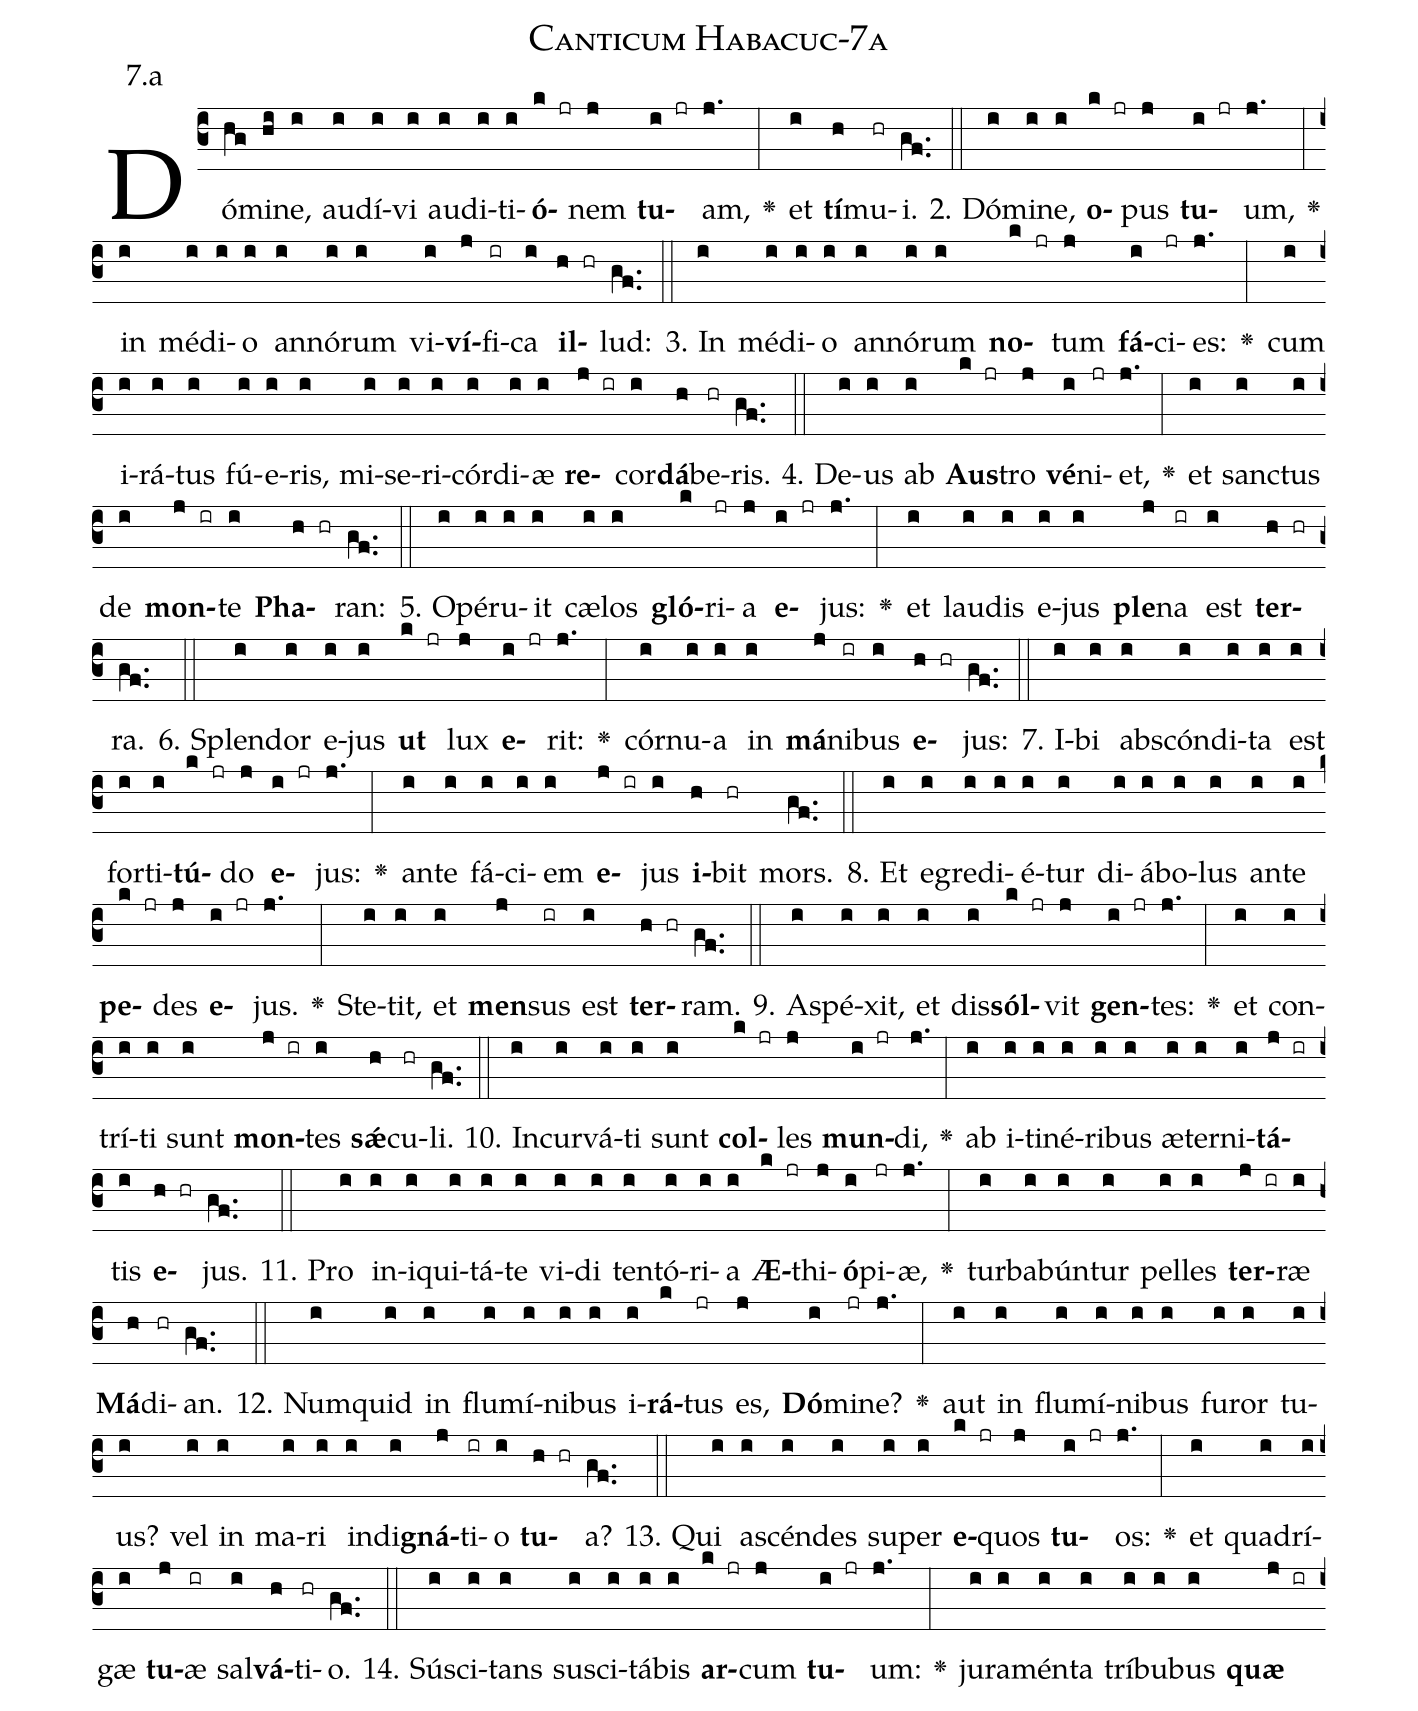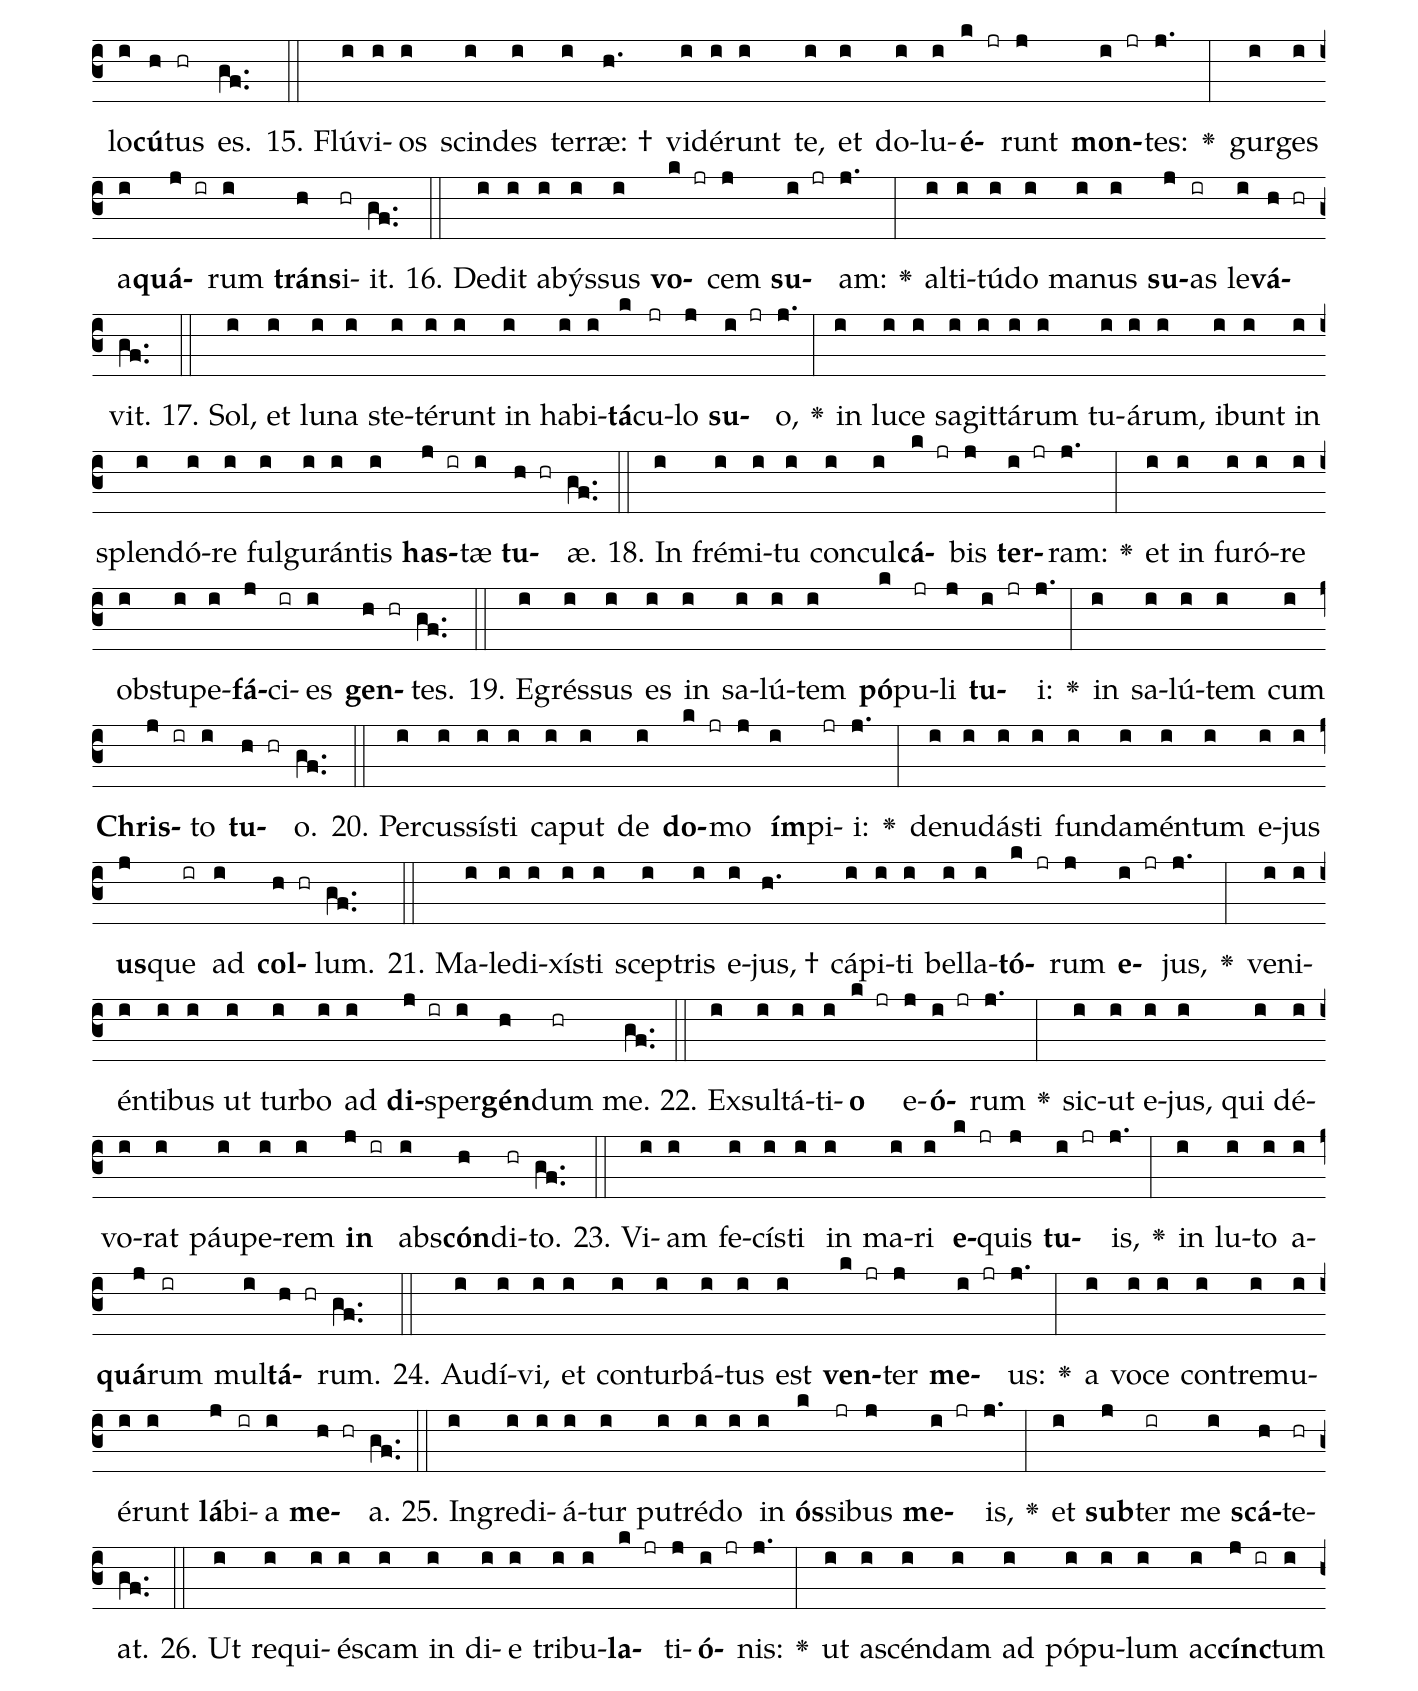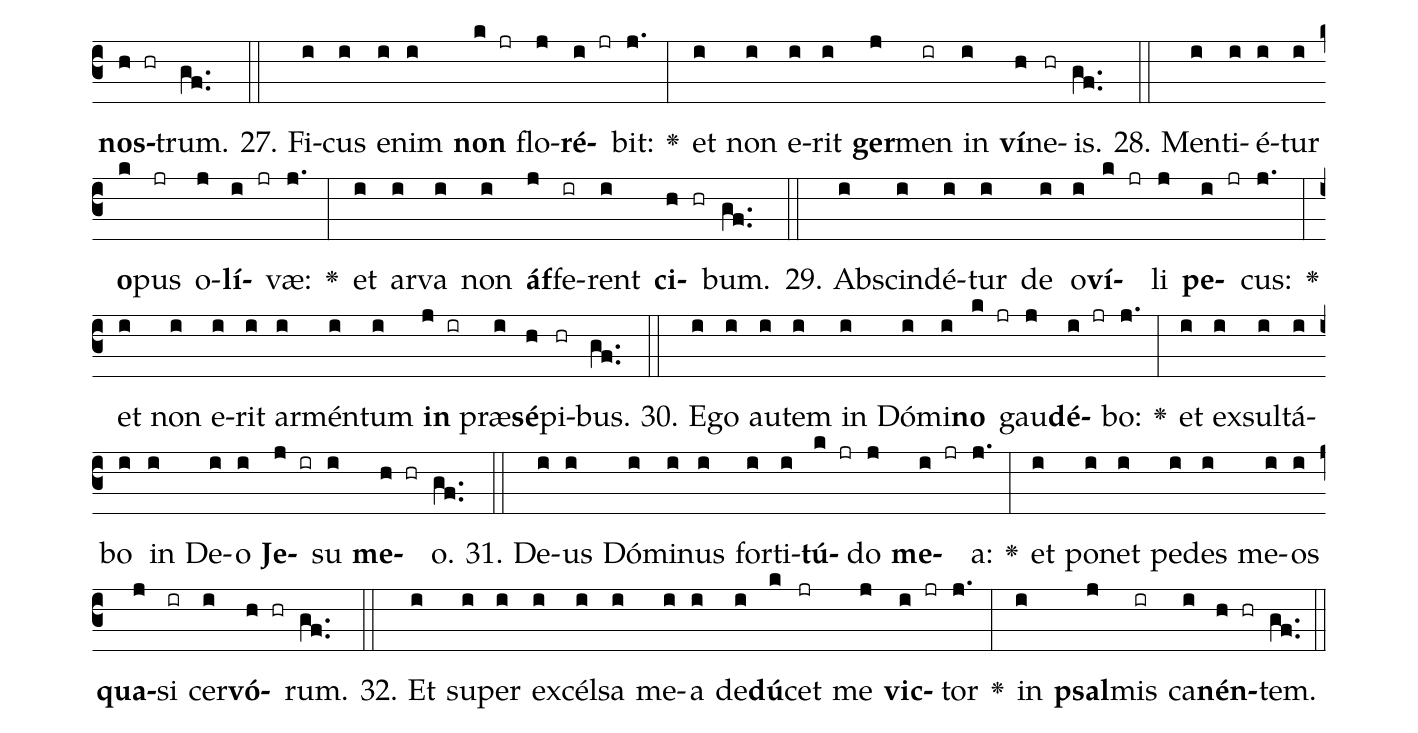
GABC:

name: Canticum Habacuc-7a;
annotation: 7.a;
%%
(c3)Dó(hg)mi(hi)ne,(i) au(i)dí(i)vi(i) au(i)di(i)ti(i)<b>ó</b>(k jr)nem(j) <b>tu</b>(i jr)am,(j.) <v>\greheightstar</v>(:) et(i) <b>tí</b>(h)mu(hr)i.(gf..) (::)
2. Dó(i)mi(i)ne,(i) <b>o</b>(k jr)pus(j) <b>tu</b>(i jr)um,(j.) <v>\greheightstar</v>(:) in(i) mé(i)di(i)o(i) an(i)nó(i)rum(i) vi(i)<b>ví</b>(j)fi(ir)ca(i) <b>il</b>(h hr)lud:(gf..) (::)
3. In(i) mé(i)di(i)o(i) an(i)nó(i)rum(i) <b>no</b>(k jr)tum(j) <b>fá</b>(i)ci(jr)es:(j.) <v>\greheightstar</v>(:) cum(i) i(i)rá(i)tus(i) fú(i)e(i)ris,(i) mi(i)se(i)ri(i)cór(i)di(i)æ(i) <b>re</b>(j ir)cor(i)<b>dá</b>(h)be(hr)ris.(gf..) (::)
4. De(i)us(i) ab(i) <b>Aus</b>(k jr)tro(j) <b>vé</b>(i)ni(jr)et,(j.) <v>\greheightstar</v>(:) et(i) sanc(i)tus(i) de(i) <b>mon</b>(j ir)te(i) <b>Pha</b>(h hr)ran:(gf..) (::)
5. O(i)pé(i)ru(i)it(i) cæ(i)los(i) <b>gló</b>(k)ri(jr)a(j) <b>e</b>(i jr)jus:(j.) <v>\greheightstar</v>(:) et(i) lau(i)dis(i) e(i)jus(i) <b>ple</b>(j)na(ir) est(i) <b>ter</b>(h hr)ra.(gf..) (::)
6. Splen(i)dor(i) e(i)jus(i) <b>ut</b>(k jr) lux(j) <b>e</b>(i jr)rit:(j.) <v>\greheightstar</v>(:) cór(i)nu(i)a(i) in(i) <b>má</b>(j)ni(ir)bus(i) <b>e</b>(h hr)jus:(gf..) (::)
7. I(i)bi(i) abs(i)cón(i)di(i)ta(i) est(i) for(i)ti(i)<b>tú</b>(k jr)do(j) <b>e</b>(i jr)jus:(j.) <v>\greheightstar</v>(:) an(i)te(i) fá(i)ci(i)em(i) <b>e</b>(j ir)jus(i) <b>i</b>(h)bit(hr) mors.(gf..) (::)
8. Et(i) e(i)gre(i)di(i)é(i)tur(i) di(i)á(i)bo(i)lus(i) an(i)te(i) <b>pe</b>(k jr)des(j) <b>e</b>(i jr)jus.(j.) <v>\greheightstar</v>(:) Ste(i)tit,(i) et(i) <b>men</b>(j)sus(ir) est(i) <b>ter</b>(h hr)ram.(gf..) (::)
9. A(i)spé(i)xit,(i) et(i) dis(i)<b>sól</b>(k jr)vit(j) <b>gen</b>(i jr)tes:(j.) <v>\greheightstar</v>(:) et(i) con(i)trí(i)ti(i) sunt(i) <b>mon</b>(j ir)tes(i) <b>sǽ</b>(h)cu(hr)li.(gf..) (::)
10. In(i)cur(i)vá(i)ti(i) sunt(i) <b>col</b>(k jr)les(j) <b>mun</b>(i jr)di,(j.) <v>\greheightstar</v>(:) ab(i) i(i)ti(i)né(i)ri(i)bus(i) æ(i)ter(i)ni(i)<b>tá</b>(j ir)tis(i) <b>e</b>(h hr)jus.(gf..) (::)
11. Pro(i) in(i)i(i)qui(i)tá(i)te(i) vi(i)di(i) ten(i)tó(i)ri(i)a(i) <b>Æ</b>(k jr)thi(j)<b>ó</b>(i)pi(jr)æ,(j.) <v>\greheightstar</v>(:) tur(i)ba(i)bún(i)tur(i) pel(i)les(i) <b>ter</b>(j ir)ræ(i) <b>Má</b>(h)di(hr)an.(gf..) (::)
12. Num(i)quid(i) in(i) flu(i)mí(i)ni(i)bus(i) i(i)<b>rá</b>(k)tus(jr) es,(j) <b>Dó</b>(i)mi(jr)ne?(j.) <v>\greheightstar</v>(:) aut(i) in(i) flu(i)mí(i)ni(i)bus(i) fu(i)ror(i) tu(i)us?(i) vel(i) in(i) ma(i)ri(i) in(i)di(i)<b>gná</b>(j)ti(ir)o(i) <b>tu</b>(h hr)a?(gf..) (::)
13. Qui(i) a(i)scén(i)des(i) su(i)per(i) <b>e</b>(k jr)quos(j) <b>tu</b>(i jr)os:(j.) <v>\greheightstar</v>(:) et(i) qua(i)drí(i)gæ(i) <b>tu</b>(j)æ(ir) sal(i)<b>vá</b>(h)ti(hr)o.(gf..) (::)
14. Sú(i)sci(i)tans(i) su(i)sci(i)tá(i)bis(i) <b>ar</b>(k jr)cum(j) <b>tu</b>(i jr)um:(j.) <v>\greheightstar</v>(:) ju(i)ra(i)mén(i)ta(i) trí(i)bu(i)bus(i) <b>quæ</b>(j ir) lo(i)<b>cú</b>(h)tus(hr) es.(gf..) (::)
15. Flú(i)vi(i)os(i) scin(i)des(i) ter(i)ræ: †(h.) vi(i)dé(i)runt(i) te,(i) et(i) do(i)lu(i)<b>é</b>(k jr)runt(j) <b>mon</b>(i jr)tes:(j.) <v>\greheightstar</v>(:) gur(i)ges(i) a(i)<b>quá</b>(j ir)rum(i) <b>tráns</b>(h)i(hr)it.(gf..) (::)
16. De(i)dit(i) a(i)býs(i)sus(i) <b>vo</b>(k jr)cem(j) <b>su</b>(i jr)am:(j.) <v>\greheightstar</v>(:) al(i)ti(i)tú(i)do(i) ma(i)nus(i) <b>su</b>(j)as(ir) le(i)<b>vá</b>(h hr)vit.(gf..) (::)
17. Sol,(i) et(i) lu(i)na(i) ste(i)té(i)runt(i) in(i) ha(i)bi(i)<b>tá</b>(k)cu(jr)lo(j) <b>su</b>(i jr)o,(j.) <v>\greheightstar</v>(:) in(i) lu(i)ce(i) sa(i)git(i)tá(i)rum(i) tu(i)á(i)rum,(i) i(i)bunt(i) in(i) splen(i)dó(i)re(i) ful(i)gu(i)rán(i)tis(i) <b>has</b>(j ir)tæ(i) <b>tu</b>(h hr)æ.(gf..) (::)
18. In(i) fré(i)mi(i)tu(i) con(i)cul(i)<b>cá</b>(k jr)bis(j) <b>ter</b>(i jr)ram:(j.) <v>\greheightstar</v>(:) et(i) in(i) fu(i)ró(i)re(i) ob(i)stu(i)pe(i)<b>fá</b>(j)ci(ir)es(i) <b>gen</b>(h hr)tes.(gf..) (::)
19. E(i)grés(i)sus(i) es(i) in(i) sa(i)lú(i)tem(i) <b>pó</b>(k)pu(jr)li(j) <b>tu</b>(i jr)i:(j.) <v>\greheightstar</v>(:) in(i) sa(i)lú(i)tem(i) cum(i) <b>Chris</b>(j ir)to(i) <b>tu</b>(h hr)o.(gf..) (::)
20. Per(i)cus(i)sís(i)ti(i) ca(i)put(i) de(i) <b>do</b>(k jr)mo(j) <b>ím</b>(i)pi(jr)i:(j.) <v>\greheightstar</v>(:) de(i)nu(i)dás(i)ti(i) fun(i)da(i)mén(i)tum(i) e(i)jus(i) <b>us</b>(j)que(ir) ad(i) <b>col</b>(h hr)lum.(gf..) (::)
21. Ma(i)le(i)di(i)xís(i)ti(i) scep(i)tris(i) e(i)jus, †(h.) cá(i)pi(i)ti(i) bel(i)la(i)<b>tó</b>(k jr)rum(j) <b>e</b>(i jr)jus,(j.) <v>\greheightstar</v>(:) ve(i)ni(i)én(i)ti(i)bus(i) ut(i) tur(i)bo(i) ad(i) <b>di</b>(j ir)sper(i)<b>gén</b>(h)dum(hr) me.(gf..) (::)
22. Ex(i)sul(i)tá(i)ti(i)<b>o</b>(k jr) e(j)<b>ó</b>(i jr)rum(j.) <v>\greheightstar</v>(:) sic(i)ut(i) e(i)jus,(i) qui(i) dé(i)vo(i)rat(i) páu(i)pe(i)rem(i) <b>in</b>(j ir) abs(i)<b>cón</b>(h)di(hr)to.(gf..) (::)
23. Vi(i)am(i) fe(i)cís(i)ti(i) in(i) ma(i)ri(i) <b>e</b>(k jr)quis(j) <b>tu</b>(i jr)is,(j.) <v>\greheightstar</v>(:) in(i) lu(i)to(i) a(i)<b>quá</b>(j)rum(ir) mul(i)<b>tá</b>(h hr)rum.(gf..) (::)
24. Au(i)dí(i)vi,(i) et(i) con(i)tur(i)bá(i)tus(i) est(i) <b>ven</b>(k jr)ter(j) <b>me</b>(i jr)us:(j.) <v>\greheightstar</v>(:) a(i) vo(i)ce(i) con(i)tre(i)mu(i)é(i)runt(i) <b>lá</b>(j)bi(ir)a(i) <b>me</b>(h hr)a.(gf..) (::)
25. In(i)gre(i)di(i)á(i)tur(i) pu(i)tré(i)do(i) in(i) <b>ós</b>(k)si(jr)bus(j) <b>me</b>(i jr)is,(j.) <v>\greheightstar</v>(:) et(i) <b>sub</b>(j)ter(ir) me(i) <b>scá</b>(h)te(hr)at.(gf..) (::)
26. Ut(i) re(i)qui(i)és(i)cam(i) in(i) di(i)e(i) tri(i)bu(i)<b>la</b>(k jr)ti(j)<b>ó</b>(i jr)nis:(j.) <v>\greheightstar</v>(:) ut(i) a(i)scén(i)dam(i) ad(i) pó(i)pu(i)lum(i) ac(i)<b>cínc</b>(j ir)tum(i) <b>nos</b>(h hr)trum.(gf..) (::)
27. Fi(i)cus(i) e(i)nim(i) <b>non</b>(k jr) flo(j)<b>ré</b>(i jr)bit:(j.) <v>\greheightstar</v>(:) et(i) non(i) e(i)rit(i) <b>ger</b>(j)men(ir) in(i) <b>ví</b>(h)ne(hr)is.(gf..) (::)
28. Men(i)ti(i)é(i)tur(i) <b>o</b>(k)pus(jr) o(j)<b>lí</b>(i jr)væ:(j.) <v>\greheightstar</v>(:) et(i) ar(i)va(i) non(i) <b>áf</b>(j)fe(ir)rent(i) <b>ci</b>(h hr)bum.(gf..) (::)
29. Ab(i)scin(i)dé(i)tur(i) de(i) o(i)<b>ví</b>(k jr)li(j) <b>pe</b>(i jr)cus:(j.) <v>\greheightstar</v>(:) et(i) non(i) e(i)rit(i) ar(i)mén(i)tum(i) <b>in</b>(j ir) præ(i)<b>sé</b>(h)pi(hr)bus.(gf..) (::)
30. E(i)go(i) au(i)tem(i) in(i) Dó(i)mi(i)<b>no</b>(k jr) gau(j)<b>dé</b>(i jr)bo:(j.) <v>\greheightstar</v>(:) et(i) ex(i)sul(i)tá(i)bo(i) in(i) De(i)o(i) <b>Je</b>(j ir)su(i) <b>me</b>(h hr)o.(gf..) (::)
31. De(i)us(i) Dó(i)mi(i)nus(i) for(i)ti(i)<b>tú</b>(k jr)do(j) <b>me</b>(i jr)a:(j.) <v>\greheightstar</v>(:) et(i) po(i)net(i) pe(i)des(i) me(i)os(i) <b>qua</b>(j)si(ir) cer(i)<b>vó</b>(h hr)rum.(gf..) (::)
32. Et(i) su(i)per(i) ex(i)cél(i)sa(i) me(i)a(i) de(i)<b>dú</b>(k)cet(jr) me(j) <b>vic</b>(i jr)tor(j.) <v>\greheightstar</v>(:) in(i) <b>psal</b>(j)mis(ir) ca(i)<b>nén</b>(h hr)tem.(gf..) (::)
